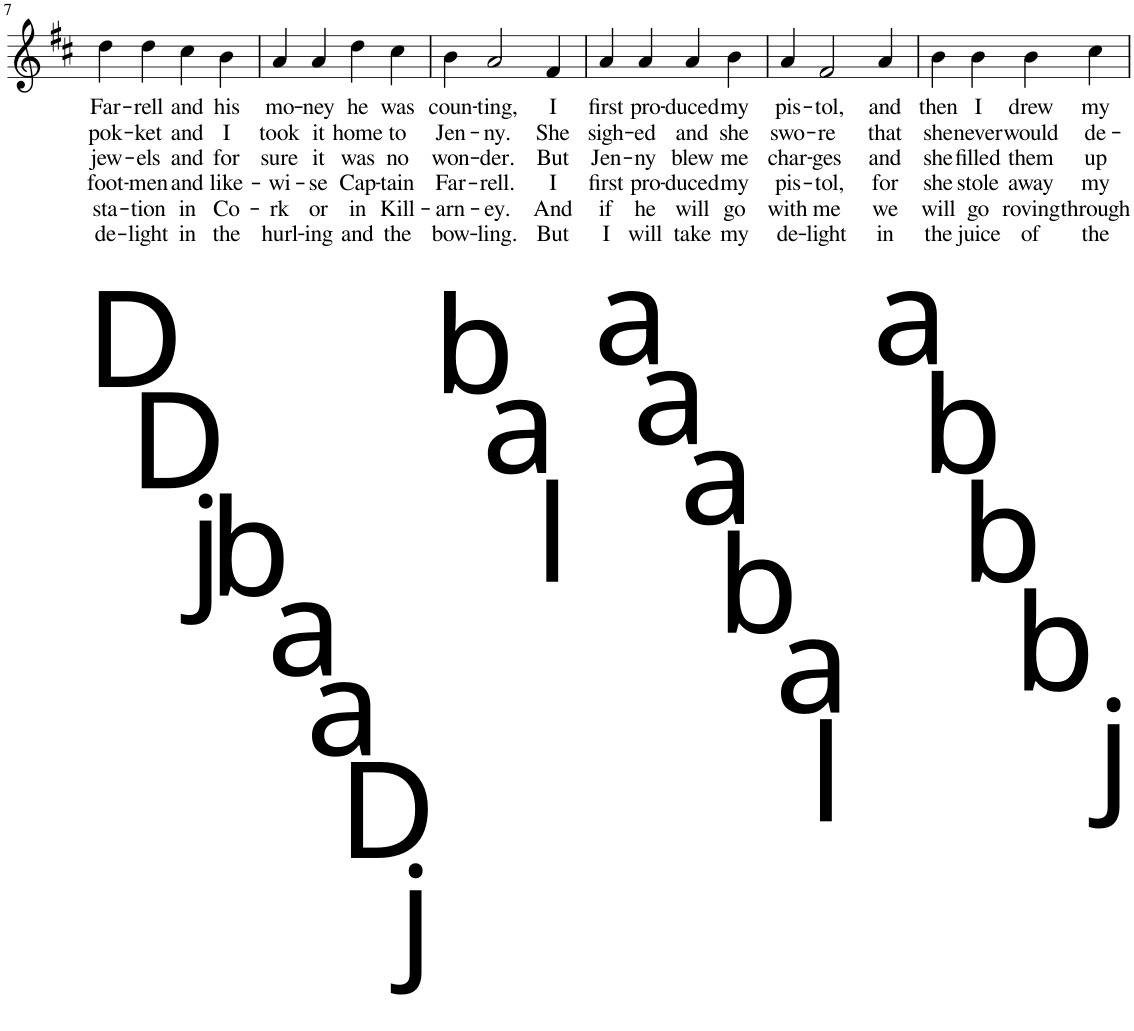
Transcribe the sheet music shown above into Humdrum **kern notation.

**kern	**text	**text	**text	**text	**text	**text
*part1	*part1	*part1	*part1	*part1	*part1	*part1
*staff1	*staff1	*staff1	*staff1	*staff1	*staff1	*staff1
*I"Irish Flute	*	*	*	*	*	*
*I'Ir. Fl.	*	*	*	*	*	*
!!LO:PB:g=z
*clefG2	*	*	*	*	*	*
*k[f#c#]	*	*	*	*	*	*
*M4/4	*	*	*	*	*	*
=7	=7	=7	=7	=7	=7	=7
!LO:TX:b:t=D	!	!	!	!	!	!
!	!LO:LY:b	!LO:LY:b	!LO:LY:b	!LO:LY:b	!LO:LY:b	!LO:LY:b
4dd\	Far-	pok-	jew-	foot-	sta-	de-
!LO:TX:b:t=D	!	!	!	!	!	!
!	!LO:LY:b	!LO:LY:b	!LO:LY:b	!LO:LY:b	!LO:LY:b	!LO:LY:b
4dd\	-rell	-ket	-els	-men	-tion	-light
!LO:TX:b:t=j	!	!	!	!	!	!
!	!LO:LY:b	!LO:LY:b	!LO:LY:b	!LO:LY:b	!LO:LY:b	!LO:LY:b
4cc#\	and	and	and	and	in	in
!LO:TX:b:t=b	!	!	!	!	!	!
!	!LO:LY:b	!LO:LY:b	!LO:LY:b	!LO:LY:b	!LO:LY:b	!LO:LY:b
4b\	his	I	for	like-	Co-	the
=8	=8	=8	=8	=8	=8	=8
!LO:TX:b:t=a	!	!	!	!	!	!
!	!LO:LY:b	!LO:LY:b	!LO:LY:b	!LO:LY:b	!LO:LY:b	!LO:LY:b
4a/	mo-	took	sure	wi-	-rk	hurl-
!LO:TX:b:t=a	!	!	!	!	!	!
!	!LO:LY:b	!LO:LY:b	!LO:LY:b	!LO:LY:b	!LO:LY:b	!LO:LY:b
4a/	-ney	it	it	se	or	-ing
!LO:TX:b:t=D	!	!	!	!	!	!
!	!LO:LY:b	!LO:LY:b	!LO:LY:b	!LO:LY:b	!LO:LY:b	!LO:LY:b
4dd\	he	home	was	Cap-	in	and
!LO:TX:b:t=j	!	!	!	!	!	!
!	!LO:LY:b	!LO:LY:b	!LO:LY:b	!LO:LY:b	!LO:LY:b	!LO:LY:b
4cc#\	was	to	no	-tain	Kill-	the
=9	=9	=9	=9	=9	=9	=9
!LO:TX:b:t=b	!	!	!	!	!	!
!	!LO:LY:b	!LO:LY:b	!LO:LY:b	!LO:LY:b	!LO:LY:b	!LO:LY:b
4b\	coun-	Jen-	won-	Far-	-arn-	bow-
!LO:TX:b:t=a	!	!	!	!	!	!
!	!LO:LY:b	!LO:LY:b	!LO:LY:b	!LO:LY:b	!LO:LY:b	!LO:LY:b
2a/	-ting,	-ny.	-der.	rell.	-ey.	-ling.
!LO:TX:b:t=l	!	!	!	!	!	!
!	!LO:LY:b	!LO:LY:b	!LO:LY:b	!LO:LY:b	!LO:LY:b	!LO:LY:b
4f#/	I	She	But	I	And	But
=10	=10	=10	=10	=10	=10	=10
!LO:TX:b:t=a	!	!	!	!	!	!
!	!LO:LY:b	!LO:LY:b	!LO:LY:b	!LO:LY:b	!LO:LY:b	!LO:LY:b
4a/	first	sigh-	Jen-	first	if	I
!LO:TX:b:t=a	!	!	!	!	!	!
!	!LO:LY:b	!LO:LY:b	!LO:LY:b	!LO:LY:b	!LO:LY:b	!LO:LY:b
4a/	pro-	-ed	-ny	pro-	he	will
!LO:TX:b:t=a	!	!	!	!	!	!
!	!LO:LY:b	!LO:LY:b	!LO:LY:b	!LO:LY:b	!LO:LY:b	!LO:LY:b
4a/	-duced	and	blew	-duced	will	take
!LO:TX:b:t=b	!	!	!	!	!	!
!	!LO:LY:b	!LO:LY:b	!LO:LY:b	!LO:LY:b	!LO:LY:b	!LO:LY:b
4b\	my	she	me	my	go	my
=11	=11	=11	=11	=11	=11	=11
!LO:TX:b:t=a	!	!	!	!	!	!
!	!LO:LY:b	!LO:LY:b	!LO:LY:b	!LO:LY:b	!LO:LY:b	!LO:LY:b
4a/	pis-	swo-	char-	pis-	with	de-
!LO:TX:b:t=l	!	!	!	!	!	!
!	!LO:LY:b	!LO:LY:b	!LO:LY:b	!LO:LY:b	!LO:LY:b	!LO:LY:b
2f#/	-tol,	-re	-ges	-tol,	me	-light
!LO:TX:b:t=a	!	!	!	!	!	!
!	!LO:LY:b	!LO:LY:b	!LO:LY:b	!LO:LY:b	!LO:LY:b	!LO:LY:b
4a/	and	that	and	for	we	in
=12	=12	=12	=12	=12	=12	=12
!LO:TX:b:t=b	!	!	!	!	!	!
!	!LO:LY:b	!LO:LY:b	!LO:LY:b	!LO:LY:b	!LO:LY:b	!LO:LY:b
4b\	then	she	she	she	will	the
!LO:TX:b:t=b	!	!	!	!	!	!
!	!LO:LY:b	!LO:LY:b	!LO:LY:b	!LO:LY:b	!LO:LY:b	!LO:LY:b
4b\	I	never	filled	stole	go	juice
!LO:TX:b:t=b	!	!	!	!	!	!
!	!LO:LY:b	!LO:LY:b	!LO:LY:b	!LO:LY:b	!LO:LY:b	!LO:LY:b
4b\	drew	would	them	away	roving	of
!LO:TX:b:t=j	!	!	!	!	!	!
!	!LO:LY:b	!LO:LY:b	!LO:LY:b	!LO:LY:b	!LO:LY:b	!LO:LY:b
4cc#\	my	de-	up	my	through	the
=	=	=	=	=	=	=
*-	*-	*-	*-	*-	*-	*-
